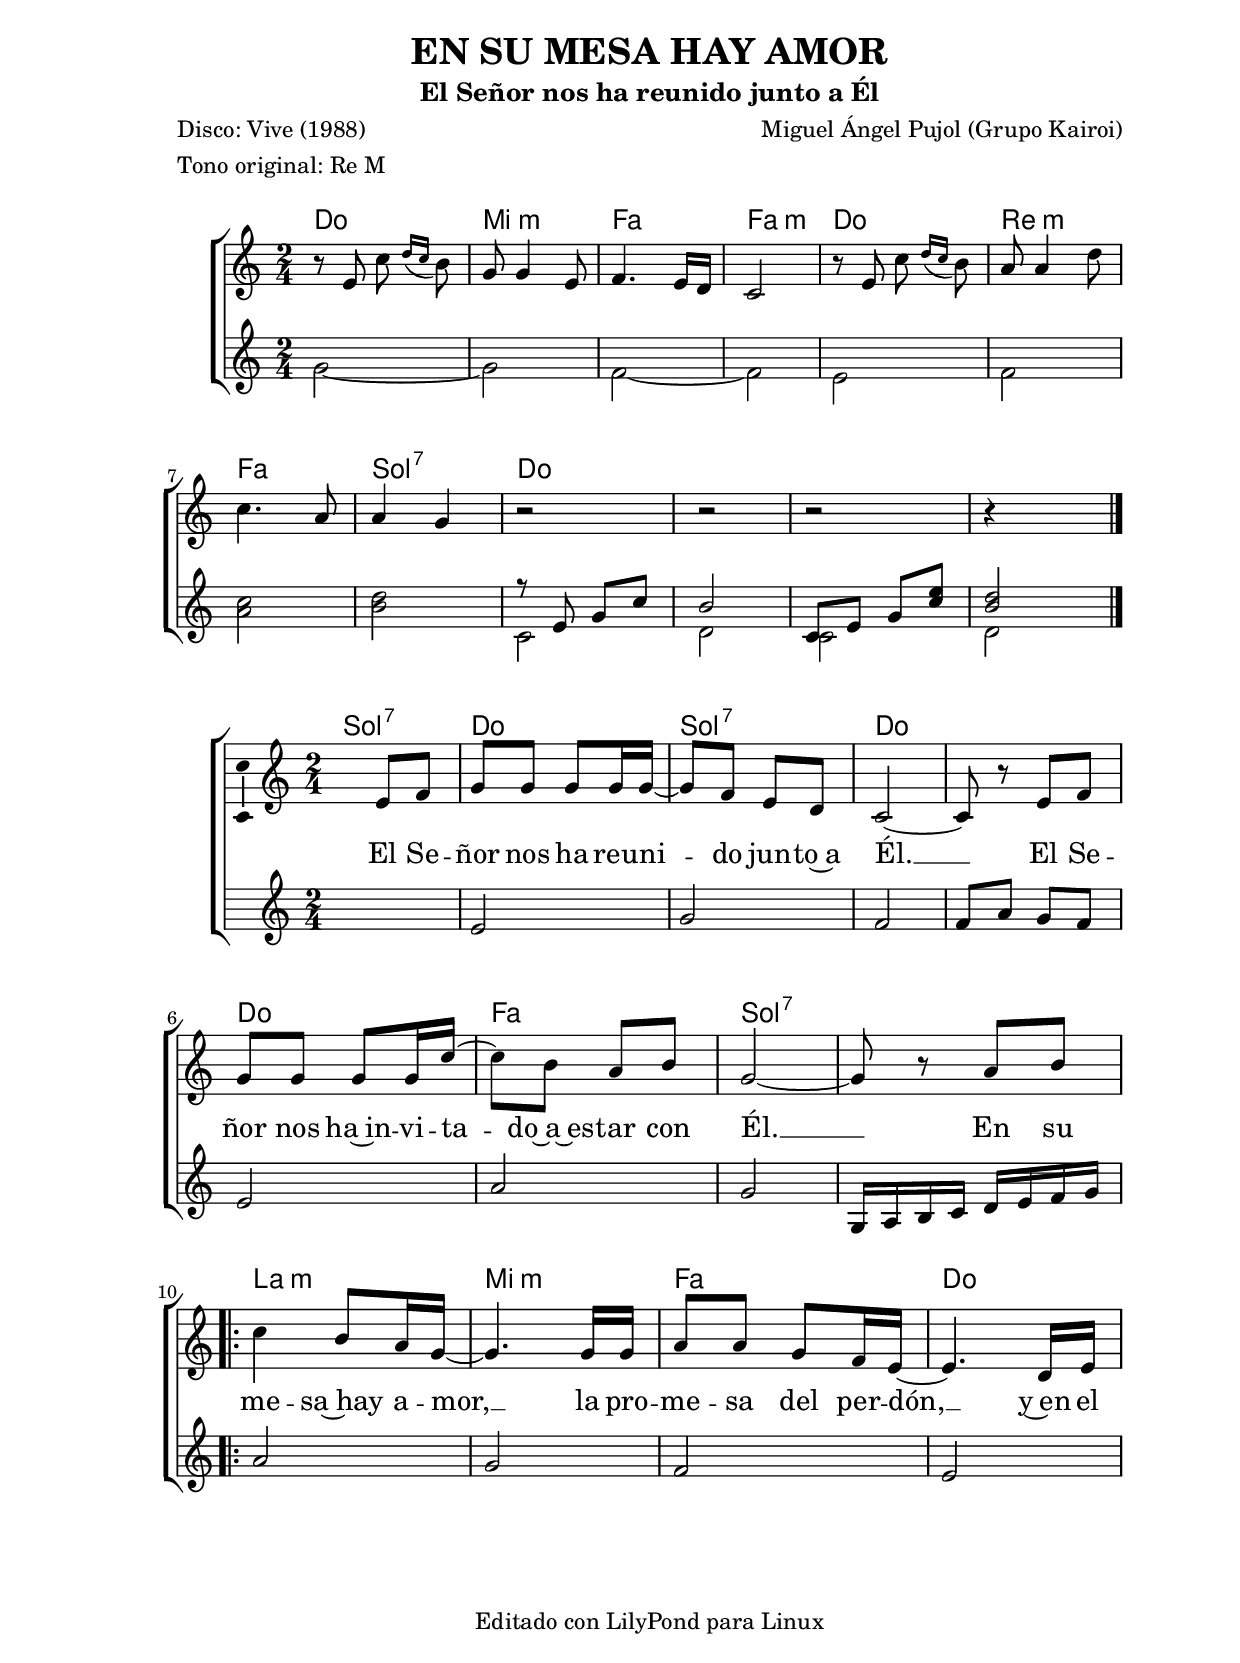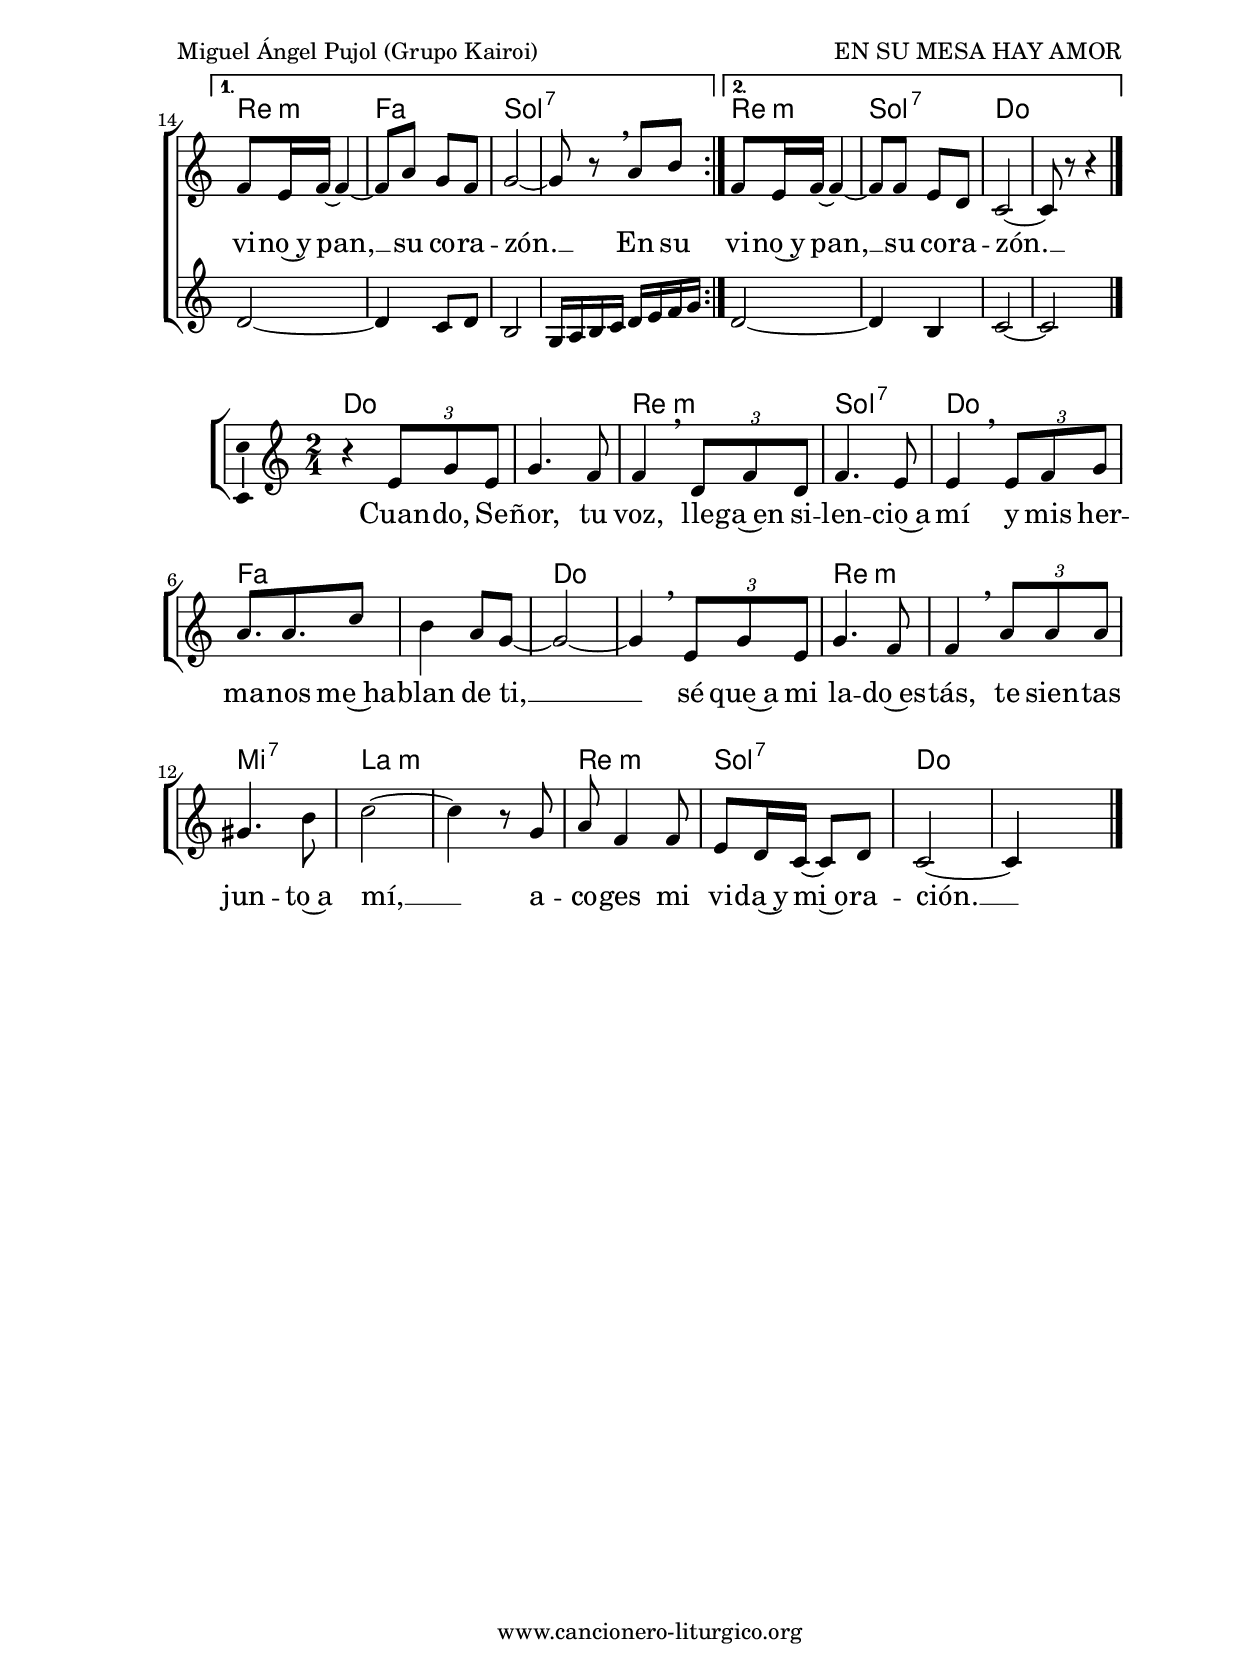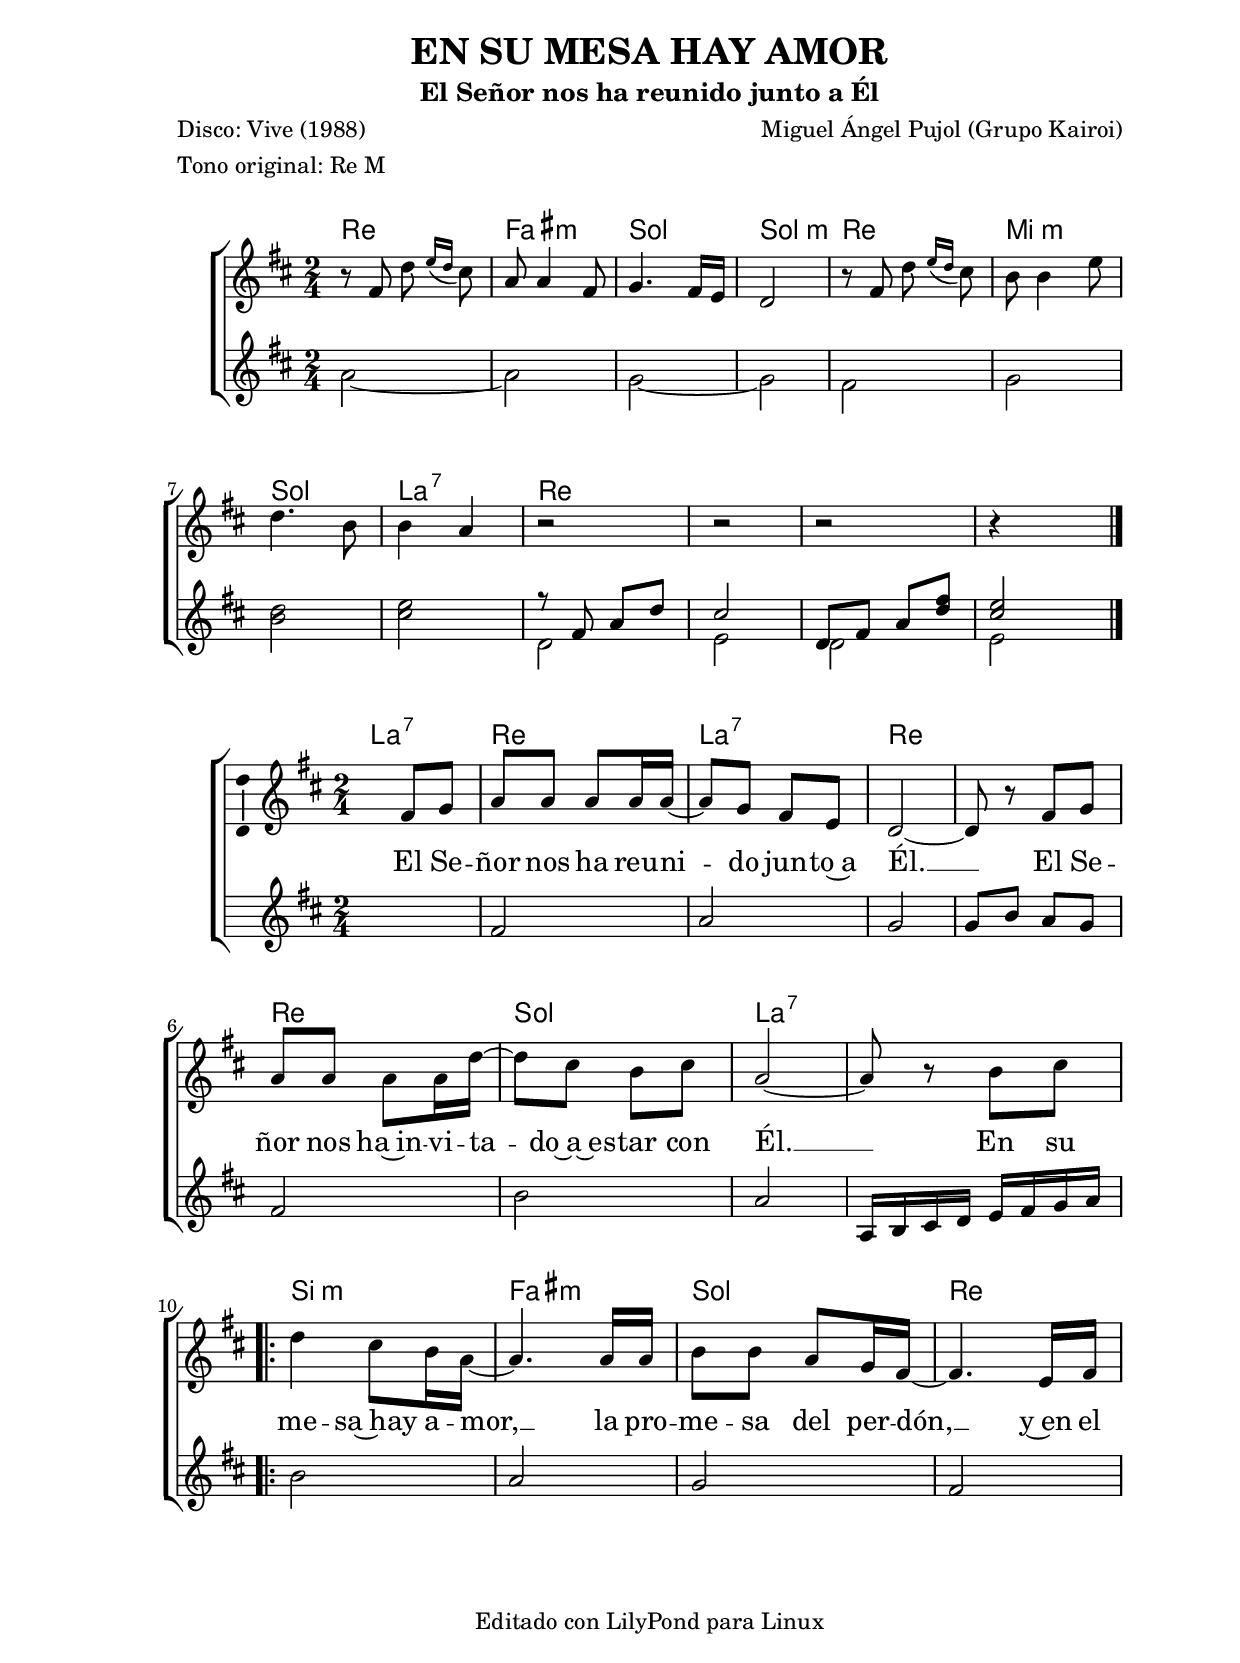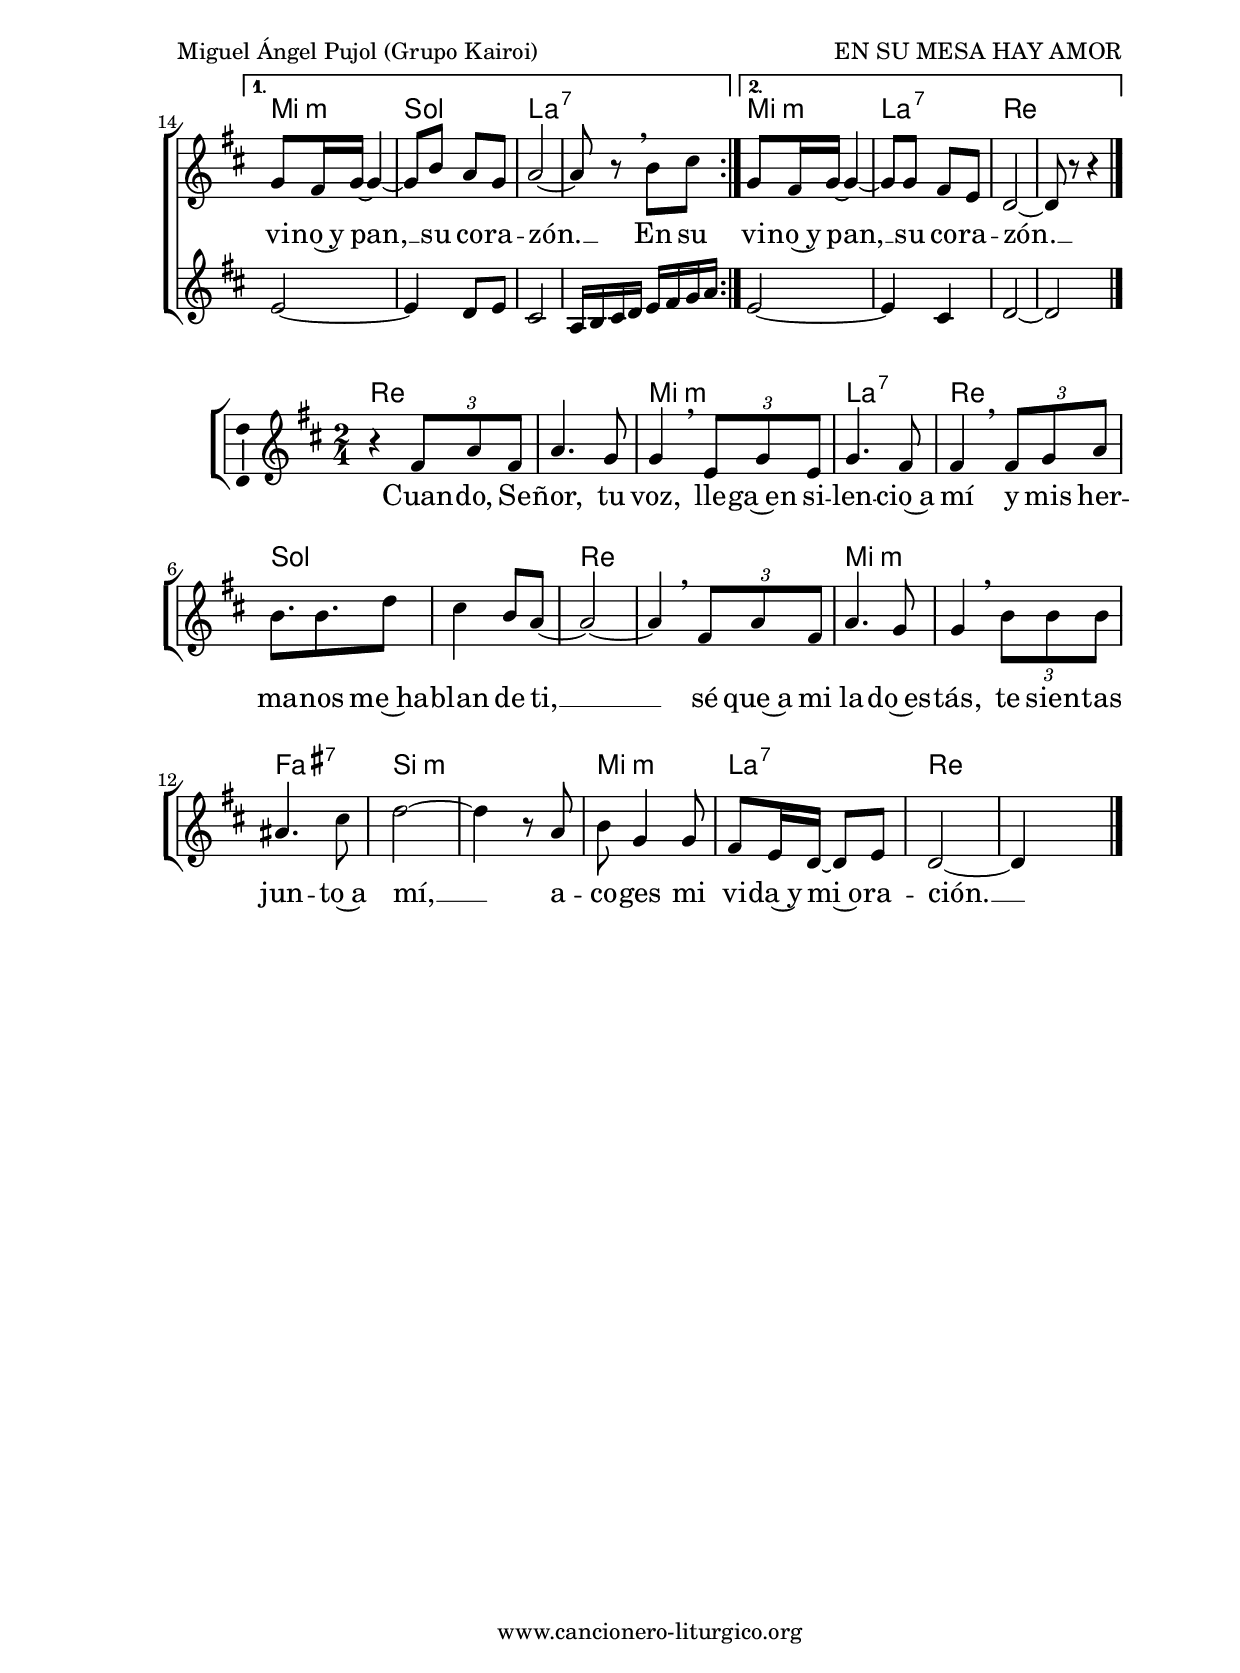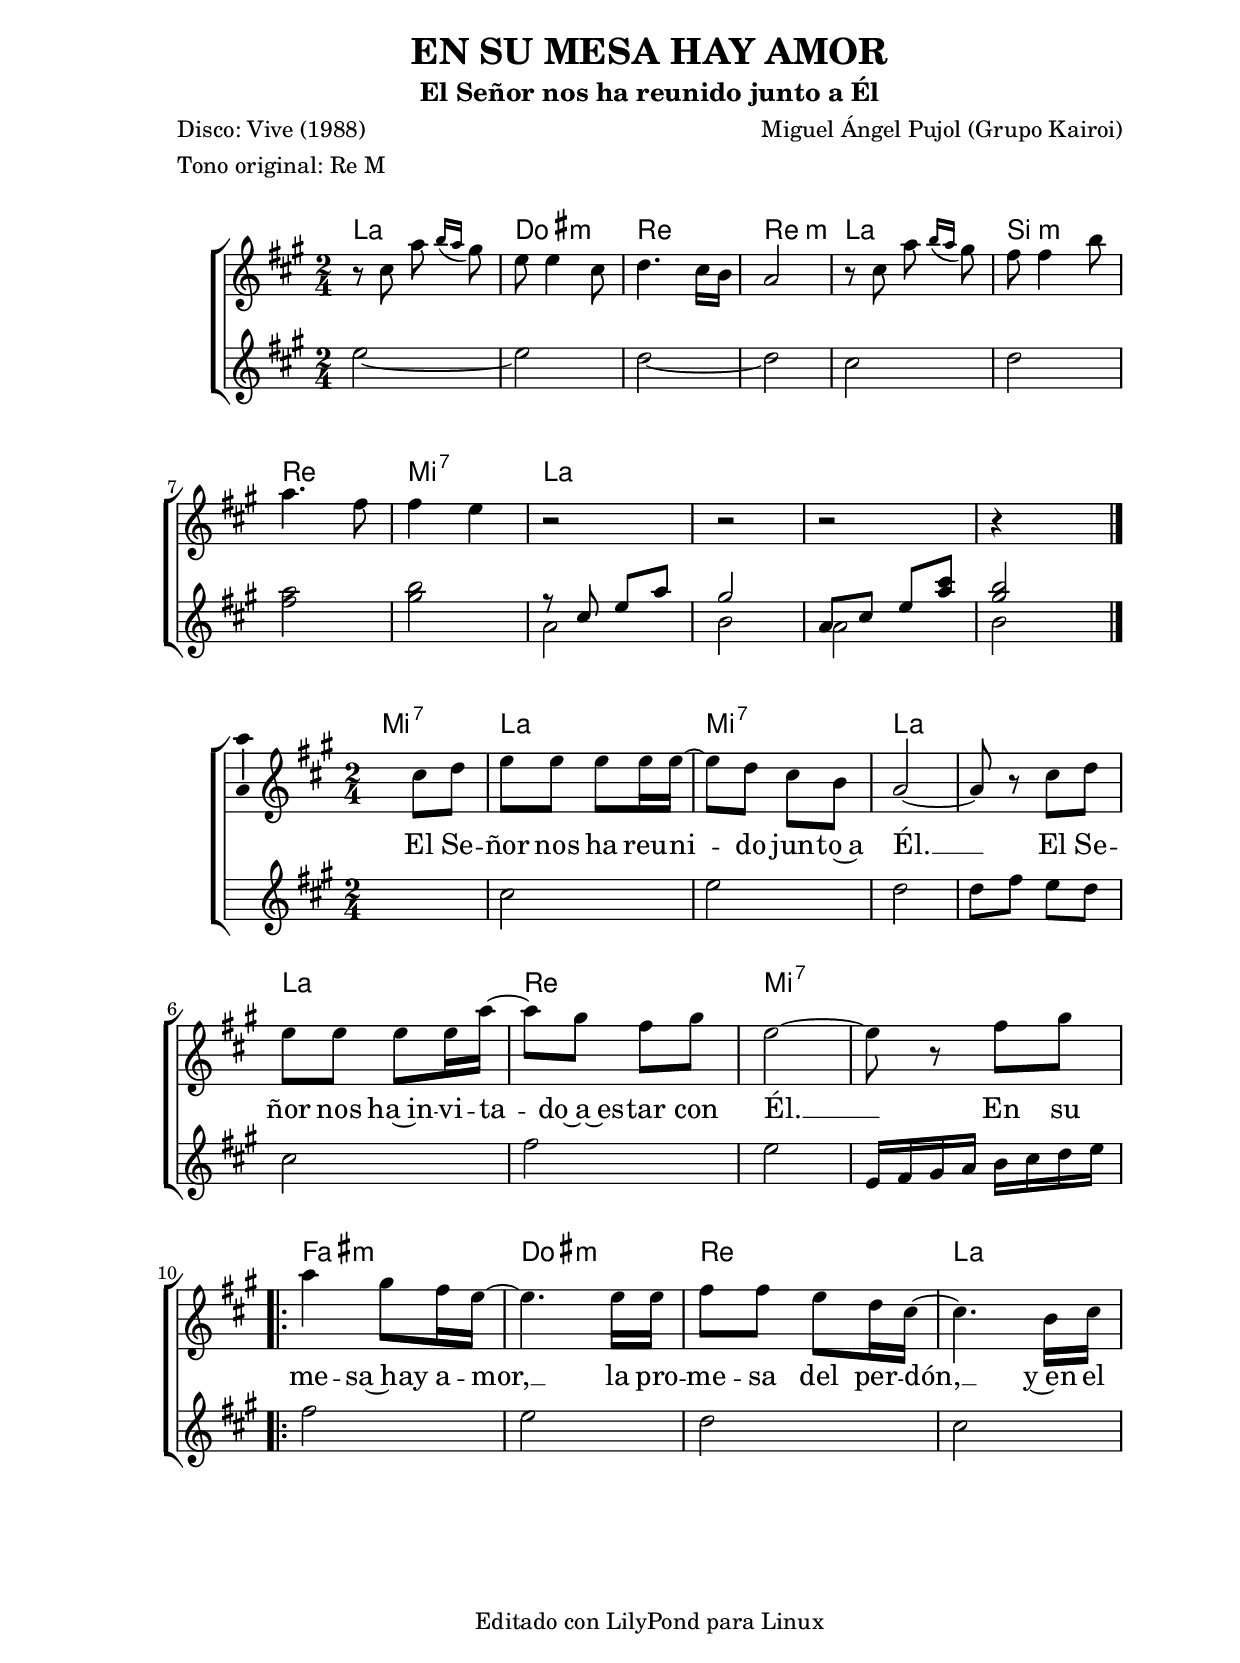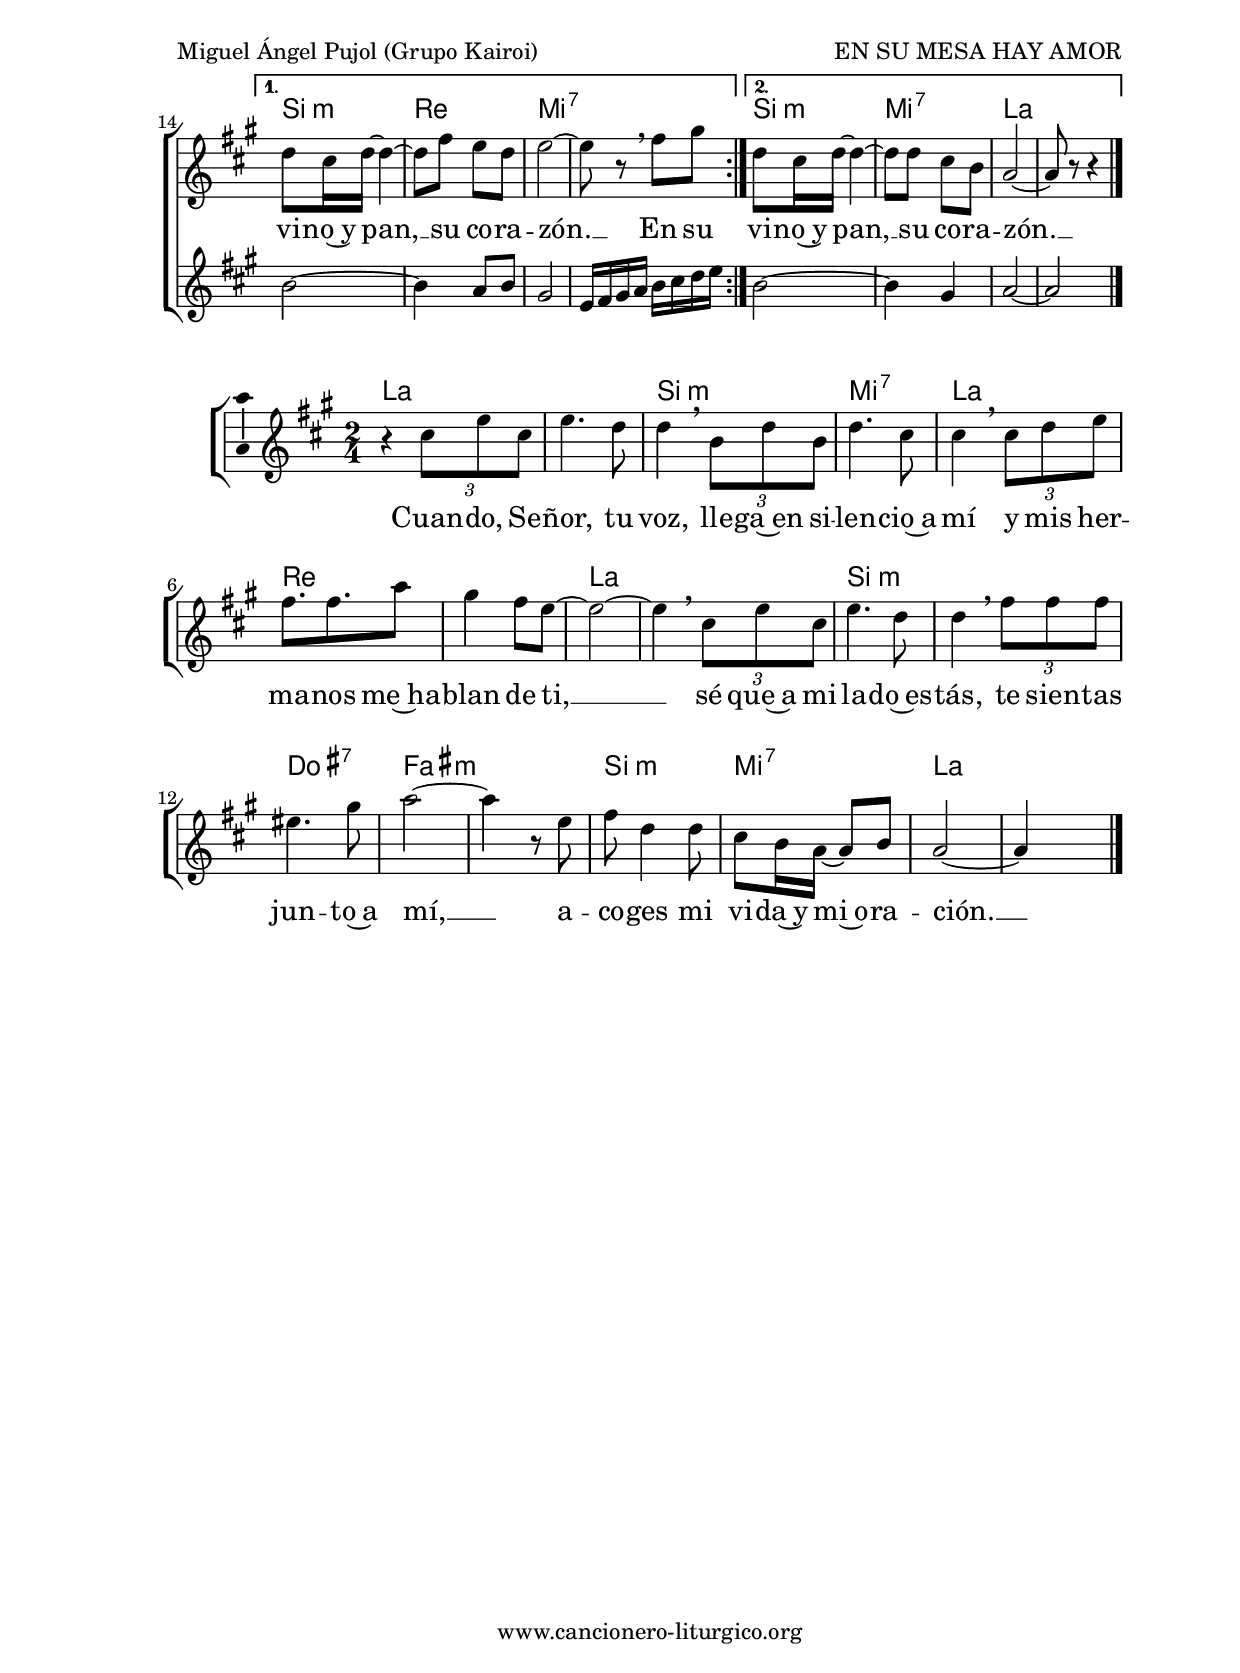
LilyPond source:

%
%para convertir .midi en .wav:
%timidity filename.midi -Ow -o finename.wav
%
%
%Para convertir de .wav a .mp3:
%lame -h -m j filename.wav
%
%
%para escuchar el midi:
%timidity nombrefichero.midi
%


%versión de lilypond para la que se ha escrito esta partitura:
\version "2.16.0"

	%Tamaño papel
	#(set-default-paper-size "a4")
	%Tamaño partitura
	#(set-global-staff-size 20)
	%No responde al pulsar sobre una nota
	#(ly:set-option 'point-and-click #f)

%parámetros del encabezamiento:
\header {
	title = "EN SU MESA HAY AMOR"
	subtitle = "El Señor nos ha reunido junto a Él"
	composer = "Miguel Ángel Pujol (Grupo Kairoi)"
	poet = "Disco: Vive (1988)"
	meter = "Tono original: Re M"
	arranger = ""
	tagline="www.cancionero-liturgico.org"
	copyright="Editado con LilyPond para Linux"
	}

%parámetros asociados al papel:
\paper  {
	oddHeaderMarkup = \markup {\fill-line { \on-the-fly #not-first-page \fromproperty #'header:title \on-the-fly #not-first-page \fromproperty #'header:composer }}
	evenHeaderMarkup = \markup {\fill-line { \fromproperty #'header:composer \fromproperty #'header:title }}
	#(set-paper-size "a4")
	print-page-number = ##f
	first-page-number = 1
	print-first-page-number = ##f
%	head-separation = 3.0 \cm
	top-margin = 2.0 \cm
	bottom-margin = 0.5\cm
%%%	bottom-margin = -1.5\cm
	left-margin = 3.0 \cm
	line-width = 16.0 \cm 
	indent = 8\mm
	interscoreline = 2.\mm
	between-system-space = 15\mm
%	para que las partituras no llenen la hoja:
	ragged-bottom = ##t
%	idem para la última hoja:
	ragged-last-bottom = ##f
%	para que las partituras llenen el ancho del papel:
	ragged-last = ##f
	after-title-space = 2.5 \cm
%page-count=1
%system-count=8

	%Flexible Vertical Spacing
%	markup-markup-spacing =
%	#'((basic-distance . 15) (minimum-distance . 15) (padding . 3))
	markup-system-spacing =
	#'((basic-distance . 15) (minimum-distance . 15) (padding . 3))
	system-system-spacing =
	#'((basic-distance . 15) (minimum-distance . 15) (padding . 3))
	score-system-spacing =
	#'((basic-distance . 15) (minimum-distance . 15) (padding . 5))
%	top-system-spacing = % header
%	#'((basic-distance . 8) (minimum-distance . 0) (padding . 0))
%	top-markup-spacing =
%	#'((basic-distance . 20) (minimum-distance . 20) (padding . 0))
	last-bottom-spacing = % footer
	#'((basic-distance . 5) (minimum-distance . 5) (padding . 0))
%	score-markup-spacing =
%	#'((basic-distance . 16) (minimum-distance . 13) (padding . 0))

	}


%parámetros que afectan a toda la partitura:
global =  {
	%clave de sol (G):
	\clef G
	%armadura:
	\transpose d c
	\key d \major
	\tempo 4=80
	\set Score.tempoHideNote = ##t
	}


acordesintro = {
	\italianChords
	\chordmode {
	\transpose d c
{

d2 fis:m g g:m d e:m g a:7
d2 s d s

	}
	}
}

acordes = {
	\italianChords
	\chordmode {
	\transpose d c
{

a2:7
d2 a:7 d s d g a:7 s
\repeat volta 2 {
b2:m fis:m g d
}
\alternative{
{
e2:m g a:7 s
}
{
e2:m a:7 d s
}
}

	}
	}
}

acordestres = {
	\italianChords
	\chordmode {
	\transpose d c
{

d2 s e:m a:7 d g s d s e:m s fis:7 b:m s e:m a:7 d s

	}
	}
}


melodiaintro = 

	\transpose d c
{

	\relative c'{
	\time 2/4

r8 fis8 d' \acciaccatura {e16 [d]} cis8
a8 a4 fis8
g4. fis16 e
d2

r8 fis8 d' \acciaccatura {e16 [d]} cis8
b8 b4 e8
d4. b8
b4 a

r2
r2
r2
r4 s4

\bar "|."
}
}

melodiaintrodos = 

	\transpose d c
{

	\relative c''{
	\time 2/4


<<
\new Voice
{
\voiceTwo
a2~
a2
g2~
g2

fis2
g2
<b d>2
<cis e>2

d,2
e2
d2
e2
}

\new Voice
{
\voiceOne
s2
s2
s2
s2

s2
s2
s2
s2

r8 fis8 a d
cis2
d,8 fis a <d fis>8
<cis e>2
}
>>

\bar "|."
}
}

melodia = 

	\transpose d c
{
	\relative c'{
	\time 2/4

s4 fis8 g
a8 a a a16 a16~
a8 g8 fis e
d2~
d8 r8 fis8 g
a8 a a a16 d16~
d8 cis b cis
a2~
a8 r8 b8 cis

\break

\repeat volta 2 {
d4 cis8 b16 a16~
a4. a16 a
b8 b a g16 fis16~
fis4. e16 fis

\break

}

\alternative {
{
g8 fis16 g16~g4~
g8 b a g
a2~
a8 r8 \breathe b8 cis
}
{
g8 fis16 g16~g4~
g8 g fis e
d2~
d8 r8 r4
}
}

\bar "|."
	}
	}


melodiados = 

	\transpose d c
{
	\relative c'{
	\time 2/4

s2
fis2
a2
g2
g8 b a g
fis2
b2
a2
a,16 b cis d e fis g a

\break

\repeat volta 2 {
b2
a2
g2
fis2
\break

}

\alternative {
{
e2~
e4 d8 e
cis2
a16 b cis d e fis g a
}
{
e2~
e4 cis4
d2~
d2
}
}

\bar "||"
\break


\bar "|."
	}
	}

melodiatres = 

	\transpose d c
{
	\relative c'{
	\time 2/4

r4 \times 2/3 {fis8 a fis}
a4. g8
g4 \breathe \times 2/3 {e8 g e}
g4. fis8
fis4 \breathe \times 2/3 {fis8 g a}
b8. b d8
cis4 b8 a8~
a2~
a4 \breathe \times 2/3 {fis8 a fis}
a4. g8
g4 \breathe \times 2/3 {b8 b b}
ais4. cis8
d2~
d4 r8 a8
b8 g4 g8
fis8 e16 d16~d8 e
d2~
d4 s4

\bar "|."
	}
	}


texto = \lyricmode {
El Se -- ñor nos ha reu -- ni -- do jun -- to~a Él. __
El Se -- ñor nos ha~in -- vi -- ta -- do~a~es -- tar con Él. __
En su me -- sa~hay a -- mor, __ la pro -- me -- sa del per -- dón, __
y~en el vi -- no~y pan, __ su co -- ra -- zón. __
En su
vi -- no~y pan, __ su co -- ra -- zón. __

	}

textotres = \lyricmode {
Cuan -- do, Se -- ñor, tu voz, lle -- ga~en si -- len -- cio~a mí
y mis her -- ma -- nos me~ha -- blan de ti, __
sé que~a mi la -- do~es -- tás, te sien -- tas jun -- to~a mí, __
a -- co -- ges mi vi -- da~y mi~o -- ra -- ción. __

	}


acordesintroStaff = \context ChordNames = acordesintroStaff <<
	\set chordChanges = ##t
	\acordesintro
	>>

acordesStaff = \context ChordNames = acordesStaff <<
	\set chordChanges = ##t
	\acordes
	>>

acordestresStaff = \context ChordNames = acordestresStaff <<
	\set chordChanges = ##t
	\acordestres
	>>


vozintroStaff = \context Voice = vozintroStaff
<<
	\override Staff.StaffSymbol #'staff-space = #(magstep -0.35)
	\set Staff.midiInstrument = #"english horn"
	\set Staff.midiMinimumVolume = #0.7
	\set Staff.midiMaximumVolume = #0.9
	\global
	\melodiaintro
	>>

vozintrodosStaff = \context Voice = vozintrodosStaff
<<
	\override Staff.StaffSymbol #'staff-space = #(magstep -0.35)
	\set Staff.midiInstrument = #"english horn"
	\set Staff.midiMinimumVolume = #0.5
	\set Staff.midiMaximumVolume = #0.7
	\global
	\melodiaintrodos
	>>

vozStaff = \context Voice = vozStaff
\with {\consists "Ambitus_engraver"}
<<
%	\set Staff.instrumentName = ""
%	\set Staff.shortInstrumentName = ""
%	\set Staff.midiInstrument = #"clarinet"
%	\set Staff.midiInstrument = #"cello"
%	\set Staff.midiInstrument = #"flute"
	\set Staff.midiInstrument = #"electric guitar (jazz)"
%	\set Staff.midiInstrument = #"english horn"
%	\set Staff.midiInstrument = #"violin"
%	\set Staff.midiInstrument = #"glockenspiel"
	\set Staff.midiMinimumVolume = #0.7
	\set Staff.midiMaximumVolume = #0.9
	\global
	\melodia
	>>

vozdosStaff = \context Voice = vozdosStaff
<<
	\override Staff.StaffSymbol #'staff-space = #(magstep -0.35)
	\set Staff.midiInstrument = #"english horn"
	\set Staff.midiMinimumVolume = #0.7
	\set Staff.midiMaximumVolume = #0.9
	\global
	\melodiados
	>>

voztresStaff = \context Voice = voztresStaff
\with {\consists "Ambitus_engraver"}
<<
%	\set Staff.instrumentName = ""
%	\set Staff.shortInstrumentName = ""
%	\set Staff.midiInstrument = #"clarinet"
%	\set Staff.midiInstrument = #"cello"
%	\set Staff.midiInstrument = #"flute"
	\set Staff.midiInstrument = #"electric guitar (jazz)"
%	\set Staff.midiInstrument = #"english horn"
%	\set Staff.midiInstrument = #"violin"
%	\set Staff.midiInstrument = #"glockenspiel"
	\set Staff.midiMinimumVolume = #0.7
	\set Staff.midiMaximumVolume = #0.9
	\global
	\melodiatres
	>>


textoStaff = \context Lyrics = textoStaff <<
	\lyricsto vozStaff \texto
	>>

textotresStaff = \context Lyrics = textotresStaff <<
	\lyricsto voztresStaff \textotres
	>>

\book {
	\score {
		\context ChoirStaff {
%			\override StaffGroup.SystemStartBracket #'collapse-height = #1
%			\override Score.SystemStartBar #'collapse-height = #1
			<<
			\acordesintroStaff
			\vozintroStaff
			\vozintrodosStaff
			>>
			}
		\layout {
	    		\context {
				\Lyrics
				\override LyricText #'font-size = #2
				}
	   		 \context {
				\Score
				\override StaffSymbol #'staff-space = #(magstep +3)
				}
			}
		}
	\score {
		\context ChoirStaff {
%			\override StaffGroup.SystemStartBracket #'collapse-height = #1
%			\override Score.SystemStartBar #'collapse-height = #1
			<<
			\acordesStaff
			\vozStaff
			\textoStaff
			\vozdosStaff
			>>
			}
		\layout {
%system-count=9
	    		\context {
				\Lyrics
				\override LyricText #'font-size = #2
				}
	   		 \context {
				\Score
				\override StaffSymbol #'staff-space = #(magstep +3)
				}
			}
		}
	\score {
		\context ChoirStaff {
			\override StaffGroup.SystemStartBracket #'collapse-height = #1
			\override Score.SystemStartBar #'collapse-height = #1
			<<
			\acordestresStaff
			\voztresStaff
			\textotresStaff
			>>
			}
		\layout {
	    		\context {
				\Lyrics
				\override LyricText #'font-size = #2
				}
	   		 \context {
				\Score
				\override StaffSymbol #'staff-space = #(magstep +3)
				}
			}
		}
	\score {
		\unfoldRepeats
		\context ChoirStaff {
			<<
			\acordesintroStaff
			\vozintroStaff
			\vozintrodosStaff
			>>
			<<
			\acordesStaff
			\vozStaff
			\vozdosStaff
			>>
			<<
			\acordestresStaff
			\voztresStaff
			>>
			}
		\midi {
	  		\context {
	  			\Score
				tempoWholesPerMinute = #(ly:make-moment 70 4)
				}
			}
		}
	}



#(define output-suffix "C")
\book {
	\score {
		\context ChoirStaff {
%			\override StaffGroup.SystemStartBracket #'collapse-height = #1
%			\override Score.SystemStartBar #'collapse-height = #1
\transpose c d
			<<
			\acordesintroStaff
			\vozintroStaff
			\vozintrodosStaff
			>>
			}
		\layout {
	    		\context {
				\Lyrics
				\override LyricText #'font-size = #2
				}
	   		 \context {
				\Score
				\override StaffSymbol #'staff-space = #(magstep +3)
				}
			}
		}
	\score {
		\context ChoirStaff {
%			\override StaffGroup.SystemStartBracket #'collapse-height = #1
%			\override Score.SystemStartBar #'collapse-height = #1
\transpose c d
			<<
			\acordesStaff
			\vozStaff
			\textoStaff
			\vozdosStaff
			>>
			}
		\layout {
%system-count=9
	    		\context {
				\Lyrics
				\override LyricText #'font-size = #2
				}
	   		 \context {
				\Score
				\override StaffSymbol #'staff-space = #(magstep +3)
				}
			}
		}
	\score {
		\context ChoirStaff {
			\override StaffGroup.SystemStartBracket #'collapse-height = #1
			\override Score.SystemStartBar #'collapse-height = #1
\transpose c d
			<<
			\acordestresStaff
			\voztresStaff
			\textotresStaff
			>>
			}
		\layout {
	    		\context {
				\Lyrics
				\override LyricText #'font-size = #2
				}
	   		 \context {
				\Score
				\override StaffSymbol #'staff-space = #(magstep +3)
				}
			}
		}
	}

#(define output-suffix "S")
\book {
	\score {
		\context ChoirStaff {
%			\override StaffGroup.SystemStartBracket #'collapse-height = #1
%			\override Score.SystemStartBar #'collapse-height = #1
\transpose c a
			<<
			\acordesintroStaff
			\vozintroStaff
			\vozintrodosStaff
			>>
			}
		\layout {
	    		\context {
				\Lyrics
				\override LyricText #'font-size = #2
				}
	   		 \context {
				\Score
				\override StaffSymbol #'staff-space = #(magstep +3)
				}
			}
		}
	\score {
		\context ChoirStaff {
%			\override StaffGroup.SystemStartBracket #'collapse-height = #1
%			\override Score.SystemStartBar #'collapse-height = #1
\transpose c a
			<<
			\acordesStaff
			\vozStaff
			\textoStaff
			\vozdosStaff
			>>
			}
		\layout {
%system-count=9
	    		\context {
				\Lyrics
				\override LyricText #'font-size = #2
				}
	   		 \context {
				\Score
				\override StaffSymbol #'staff-space = #(magstep +3)
				}
			}
		}
	\score {
		\context ChoirStaff {
			\override StaffGroup.SystemStartBracket #'collapse-height = #1
			\override Score.SystemStartBar #'collapse-height = #1
\transpose c a
			<<
			\acordestresStaff
			\voztresStaff
			\textotresStaff
			>>
			}
		\layout {
	    		\context {
				\Lyrics
				\override LyricText #'font-size = #2
				}
	   		 \context {
				\Score
				\override StaffSymbol #'staff-space = #(magstep +3)
				}
			}
		}
	}


